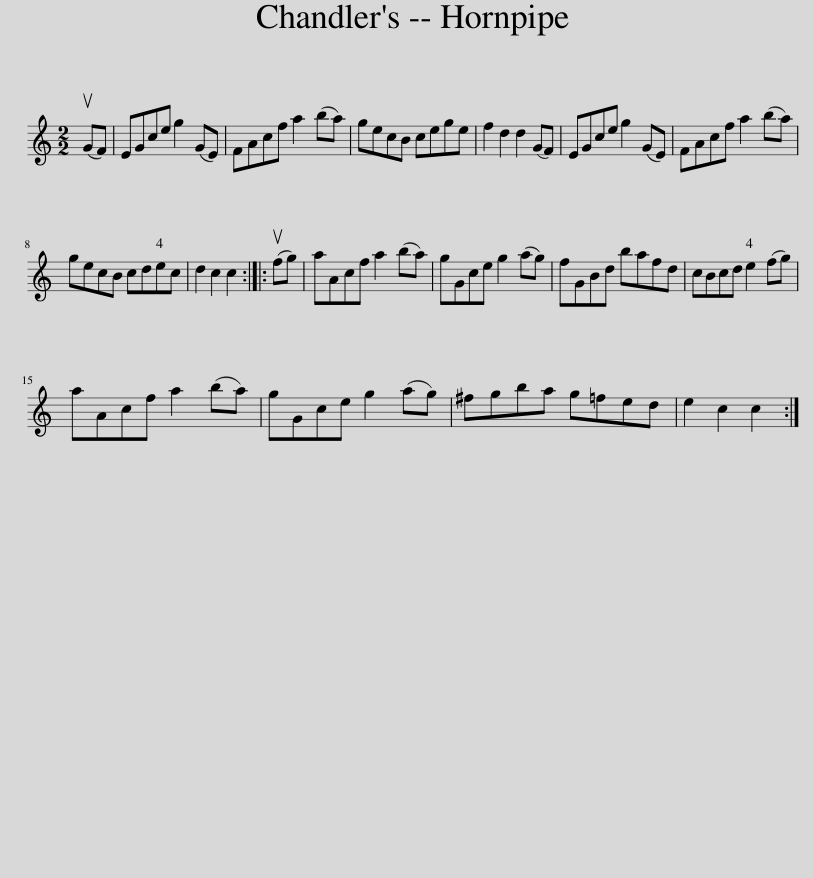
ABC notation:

X:1
L:1/8
M:2/2
I:linebreak $
K:C
V:1 treble
V:1
 (uGF) | EGce g2 (GE) | FAcf a2 (ba) | gecB cege | f2 d2 d2 (GF) | %5
 EGce g2 (GE) | FAcf a2 (ba) |$ gecB cdec | d2 c2 c2 :: (ufg) | %10
 aAcf a2 (ba) | gGce g2 (ag) | fGBd bafd | cBcd e2 (fg) |$ aAcf a2 (ba) | %15
 gGce g2 (ag) | ^fgba g=fed | e2 c2 c2 :| %18
